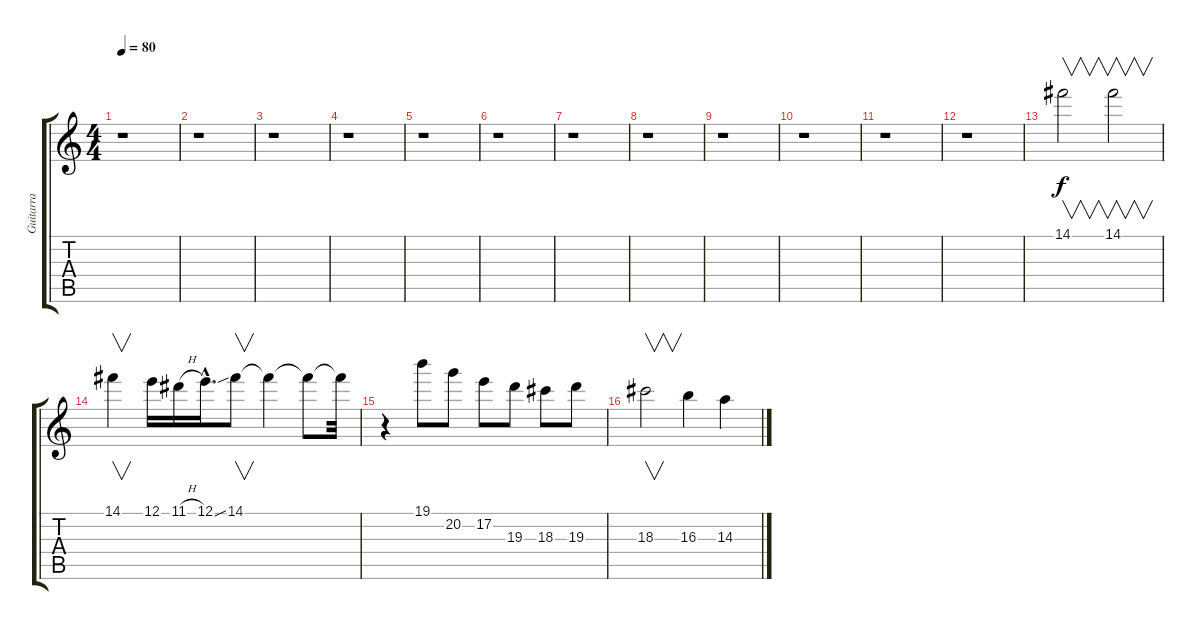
\track ("Guitarra" "Guitarra") {instrument distortionguitar}
\staff {score tabs}
\tuning (E4 B3 G3 D3 A2 E2) {hide}
\ts (4 4)
\tempo 80
\clef g2
\ks c
r.1{dy f instrument distortionguitar} |
r.1 |
r.1 |
r.1 |
r.1 |
r.1 |
r.1 |
r.1 |
r.1 |
r.1 |
r.1 |
r.1 |
14.1.2{v} 14.1.2{v} |
14.1.4{v} 12.1.16 11.1{h}.16 12.1{ss hac}.16{d} 14.1.8{v} 14.1{t}.4 14.1{t}.8 14.1{t}.32 |
r.4 19.1.8 20.2.8 17.2.8 19.3.8 18.3.8 19.3.8 |
18.3.2{v} 16.3.4 14.3.4
